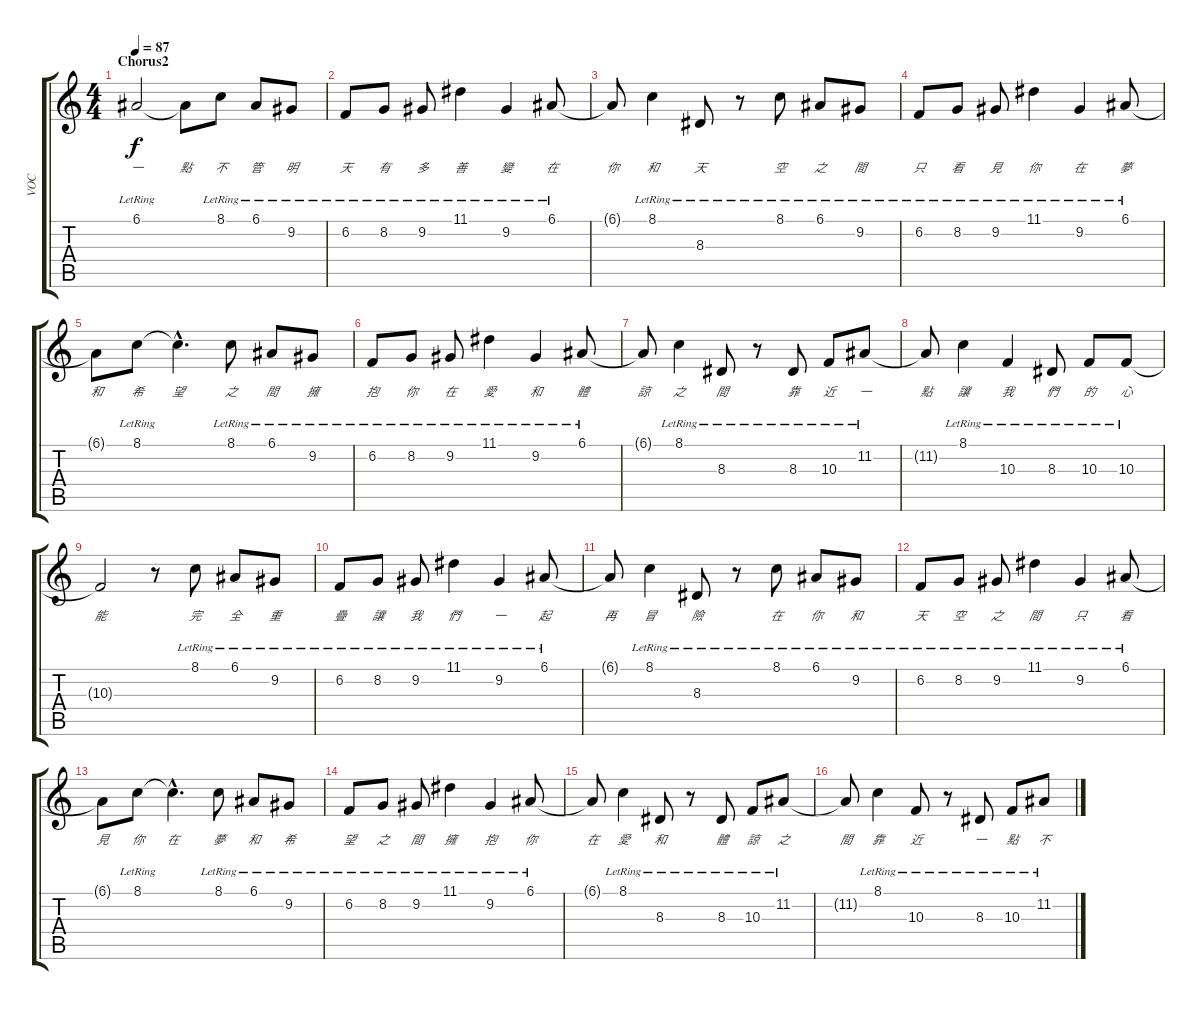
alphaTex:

\track ("VOC" "VOC") {instrument honkytonkpiano}
\staff {score tabs}
\tuning (E4 B3 G3 D3 A2 E2) {hide}
\ts (4 4)
\section ("" "Chorus2")
\tempo 87
\clef g2
\ks c
6.1{lr}.2{lyrics (0 "一") lyrics (1 "") lyrics (2 "") lyrics (3 "") lyrics (4 "") dy f} 6.1{t}.8{lyrics (0 "點") lyrics (1 "") lyrics (2 "") lyrics (3 "") lyrics (4 "")} 8.1{lr}.8{lyrics (0 "不") lyrics (1 "") lyrics (2 "") lyrics (3 "") lyrics (4 "")} 6.1{lr}.8{lyrics (0 "管") lyrics (1 "") lyrics (2 "") lyrics (3 "") lyrics (4 "")} 9.2{lr}.8{lyrics (0 "明") lyrics (1 "") lyrics (2 "") lyrics (3 "") lyrics (4 "")} |
6.2{lr}.8{lyrics (0 "天") lyrics (1 "") lyrics (2 "") lyrics (3 "") lyrics (4 "")} 8.2{lr}.8{lyrics (0 "有") lyrics (1 "") lyrics (2 "") lyrics (3 "") lyrics (4 "")} 9.2{lr}.8{lyrics (0 "多") lyrics (1 "") lyrics (2 "") lyrics (3 "") lyrics (4 "")} 11.1{lr}.4{lyrics (0 "善") lyrics (1 "") lyrics (2 "") lyrics (3 "") lyrics (4 "")} 9.2{lr}.4{lyrics (0 "變") lyrics (1 "") lyrics (2 "") lyrics (3 "") lyrics (4 "")} 6.1{lr}.8{lyrics (0 "在") lyrics (1 "") lyrics (2 "") lyrics (3 "") lyrics (4 "")} |
6.1{t}.8{lyrics (0 "你") lyrics (1 "") lyrics (2 "") lyrics (3 "") lyrics (4 "")} 8.1{lr}.4{lyrics (0 "和") lyrics (1 "") lyrics (2 "") lyrics (3 "") lyrics (4 "")} 8.3{lr}.8{lyrics (0 "天") lyrics (1 "") lyrics (2 "") lyrics (3 "") lyrics (4 "")} r.8 8.1{lr}.8{lyrics (0 "空") lyrics (1 "") lyrics (2 "") lyrics (3 "") lyrics (4 "")} 6.1{lr}.8{lyrics (0 "之") lyrics (1 "") lyrics (2 "") lyrics (3 "") lyrics (4 "")} 9.2{lr}.8{lyrics (0 "間　") lyrics (1 "") lyrics (2 "") lyrics (3 "") lyrics (4 "")} |
6.2{lr}.8{lyrics (0 "只") lyrics (1 "") lyrics (2 "") lyrics (3 "") lyrics (4 "")} 8.2{lr}.8{lyrics (0 "看") lyrics (1 "") lyrics (2 "") lyrics (3 "") lyrics (4 "")} 9.2{lr}.8{lyrics (0 "見") lyrics (1 "") lyrics (2 "") lyrics (3 "") lyrics (4 "")} 11.1{lr}.4{lyrics (0 "你") lyrics (1 "") lyrics (2 "") lyrics (3 "") lyrics (4 "")} 9.2{lr}.4{lyrics (0 "在") lyrics (1 "") lyrics (2 "") lyrics (3 "") lyrics (4 "")} 6.1{lr}.8{lyrics (0 "夢") lyrics (1 "") lyrics (2 "") lyrics (3 "") lyrics (4 "")} |
6.1{t}.8{lyrics (0 "和") lyrics (1 "") lyrics (2 "") lyrics (3 "") lyrics (4 "")} 8.1{lr}.8{lyrics (0 "希") lyrics (1 "") lyrics (2 "") lyrics (3 "") lyrics (4 "")} 8.1{hac t}.4{d lyrics (0 "望") lyrics (1 "") lyrics (2 "") lyrics (3 "") lyrics (4 "")} 8.1{lr}.8{lyrics (0 "之") lyrics (1 "") lyrics (2 "") lyrics (3 "") lyrics (4 "")} 6.1{lr}.8{lyrics (0 "間　") lyrics (1 "") lyrics (2 "") lyrics (3 "") lyrics (4 "")} 9.2{lr}.8{lyrics (0 "擁") lyrics (1 "") lyrics (2 "") lyrics (3 "") lyrics (4 "")} |
6.2{lr}.8{lyrics (0 "抱") lyrics (1 "") lyrics (2 "") lyrics (3 "") lyrics (4 "")} 8.2{lr}.8{lyrics (0 "你") lyrics (1 "") lyrics (2 "") lyrics (3 "") lyrics (4 "")} 9.2{lr}.8{lyrics (0 "在") lyrics (1 "") lyrics (2 "") lyrics (3 "") lyrics (4 "")} 11.1{lr}.4{lyrics (0 "愛") lyrics (1 "") lyrics (2 "") lyrics (3 "") lyrics (4 "")} 9.2{lr}.4{lyrics (0 "和") lyrics (1 "") lyrics (2 "") lyrics (3 "") lyrics (4 "")} 6.1{lr}.8{lyrics (0 "體") lyrics (1 "") lyrics (2 "") lyrics (3 "") lyrics (4 "")} |
6.1{t}.8{lyrics (0 "諒") lyrics (1 "") lyrics (2 "") lyrics (3 "") lyrics (4 "")} 8.1{lr}.4{lyrics (0 "之") lyrics (1 "") lyrics (2 "") lyrics (3 "") lyrics (4 "")} 8.3{lr}.8{lyrics (0 "間　") lyrics (1 "") lyrics (2 "") lyrics (3 "") lyrics (4 "")} r.8 8.3{lr}.8{lyrics (0 "靠") lyrics (1 "") lyrics (2 "") lyrics (3 "") lyrics (4 "")} 10.3{lr}.8{lyrics (0 "近") lyrics (1 "") lyrics (2 "") lyrics (3 "") lyrics (4 "")} 11.2{lr}.8{lyrics (0 "一") lyrics (1 "") lyrics (2 "") lyrics (3 "") lyrics (4 "")} |
11.2{t}.8{lyrics (0 "點") lyrics (1 "") lyrics (2 "") lyrics (3 "") lyrics (4 "")} 8.1{lr}.4{lyrics (0 "讓") lyrics (1 "") lyrics (2 "") lyrics (3 "") lyrics (4 "")} 10.3{lr}.4{lyrics (0 "我") lyrics (1 "") lyrics (2 "") lyrics (3 "") lyrics (4 "")} 8.3{lr}.8{lyrics (0 "們") lyrics (1 "") lyrics (2 "") lyrics (3 "") lyrics (4 "")} 10.3{lr}.8{lyrics (0 "的") lyrics (1 "") lyrics (2 "") lyrics (3 "") lyrics (4 "")} 10.3{lr}.8{lyrics (0 "心") lyrics (1 "") lyrics (2 "") lyrics (3 "") lyrics (4 "")} |
10.3{t}.2{lyrics (0 "能") lyrics (1 "") lyrics (2 "") lyrics (3 "") lyrics (4 "")} r.8 8.1{lr}.8{lyrics (0 "完") lyrics (1 "") lyrics (2 "") lyrics (3 "") lyrics (4 "")} 6.1{lr}.8{lyrics (0 "全") lyrics (1 "") lyrics (2 "") lyrics (3 "") lyrics (4 "")} 9.2{lr}.8{lyrics (0 "重") lyrics (1 "") lyrics (2 "") lyrics (3 "") lyrics (4 "")} |
6.2{lr}.8{lyrics (0 "疊") lyrics (1 "") lyrics (2 "") lyrics (3 "") lyrics (4 "")} 8.2{lr}.8{lyrics (0 "讓") lyrics (1 "") lyrics (2 "") lyrics (3 "") lyrics (4 "")} 9.2{lr}.8{lyrics (0 "我") lyrics (1 "") lyrics (2 "") lyrics (3 "") lyrics (4 "")} 11.1{lr}.4{lyrics (0 "們") lyrics (1 "") lyrics (2 "") lyrics (3 "") lyrics (4 "")} 9.2{lr}.4{lyrics (0 "一") lyrics (1 "") lyrics (2 "") lyrics (3 "") lyrics (4 "")} 6.1{lr}.8{lyrics (0 "起") lyrics (1 "") lyrics (2 "") lyrics (3 "") lyrics (4 "")} |
6.1{t}.8{lyrics (0 "再") lyrics (1 "") lyrics (2 "") lyrics (3 "") lyrics (4 "")} 8.1{lr}.4{lyrics (0 "冒") lyrics (1 "") lyrics (2 "") lyrics (3 "") lyrics (4 "")} 8.3{lr}.8{lyrics (0 "險") lyrics (1 "") lyrics (2 "") lyrics (3 "") lyrics (4 "")} r.8 8.1{lr}.8{lyrics (0 "在") lyrics (1 "") lyrics (2 "") lyrics (3 "") lyrics (4 "")} 6.1{lr}.8{lyrics (0 "你") lyrics (1 "") lyrics (2 "") lyrics (3 "") lyrics (4 "")} 9.2{lr}.8{lyrics (0 "和") lyrics (1 "") lyrics (2 "") lyrics (3 "") lyrics (4 "")} |
6.2{lr}.8{lyrics (0 "天") lyrics (1 "") lyrics (2 "") lyrics (3 "") lyrics (4 "")} 8.2{lr}.8{lyrics (0 "空") lyrics (1 "") lyrics (2 "") lyrics (3 "") lyrics (4 "")} 9.2{lr}.8{lyrics (0 "之") lyrics (1 "") lyrics (2 "") lyrics (3 "") lyrics (4 "")} 11.1{lr}.4{lyrics (0 "間　") lyrics (1 "") lyrics (2 "") lyrics (3 "") lyrics (4 "")} 9.2{lr}.4{lyrics (0 "只") lyrics (1 "") lyrics (2 "") lyrics (3 "") lyrics (4 "")} 6.1{lr}.8{lyrics (0 "看") lyrics (1 "") lyrics (2 "") lyrics (3 "") lyrics (4 "")} |
6.1{t}.8{lyrics (0 "見") lyrics (1 "") lyrics (2 "") lyrics (3 "") lyrics (4 "")} 8.1{lr}.8{lyrics (0 "你") lyrics (1 "") lyrics (2 "") lyrics (3 "") lyrics (4 "")} 8.1{hac t}.4{d lyrics (0 "在") lyrics (1 "") lyrics (2 "") lyrics (3 "") lyrics (4 "")} 8.1{lr}.8{lyrics (0 "夢") lyrics (1 "") lyrics (2 "") lyrics (3 "") lyrics (4 "")} 6.1{lr}.8{lyrics (0 "和") lyrics (1 "") lyrics (2 "") lyrics (3 "") lyrics (4 "")} 9.2{lr}.8{lyrics (0 "希") lyrics (1 "") lyrics (2 "") lyrics (3 "") lyrics (4 "")} |
6.2{lr}.8{lyrics (0 "望") lyrics (1 "") lyrics (2 "") lyrics (3 "") lyrics (4 "")} 8.2{lr}.8{lyrics (0 "之") lyrics (1 "") lyrics (2 "") lyrics (3 "") lyrics (4 "")} 9.2{lr}.8{lyrics (0 "間　") lyrics (1 "") lyrics (2 "") lyrics (3 "") lyrics (4 "")} 11.1{lr}.4{lyrics (0 "擁") lyrics (1 "") lyrics (2 "") lyrics (3 "") lyrics (4 "")} 9.2{lr}.4{lyrics (0 "抱") lyrics (1 "") lyrics (2 "") lyrics (3 "") lyrics (4 "")} 6.1{lr}.8{lyrics (0 "你") lyrics (1 "") lyrics (2 "") lyrics (3 "") lyrics (4 "")} |
6.1{t}.8{lyrics (0 "在") lyrics (1 "") lyrics (2 "") lyrics (3 "") lyrics (4 "")} 8.1{lr}.4{lyrics (0 "愛") lyrics (1 "") lyrics (2 "") lyrics (3 "") lyrics (4 "")} 8.3{lr}.8{lyrics (0 "和") lyrics (1 "") lyrics (2 "") lyrics (3 "") lyrics (4 "")} r.8 8.3{lr}.8{lyrics (0 "體") lyrics (1 "") lyrics (2 "") lyrics (3 "") lyrics (4 "")} 10.3{lr}.8{lyrics (0 "諒") lyrics (1 "") lyrics (2 "") lyrics (3 "") lyrics (4 "")} 11.2{lr}.8{lyrics (0 "之") lyrics (1 "") lyrics (2 "") lyrics (3 "") lyrics (4 "")} |
11.2{t}.8{lyrics (0 "間　") lyrics (1 "") lyrics (2 "") lyrics (3 "") lyrics (4 "")} 8.1{lr}.4{lyrics (0 "靠") lyrics (1 "") lyrics (2 "") lyrics (3 "") lyrics (4 "")} 10.3{lr}.8{lyrics (0 "近") lyrics (1 "") lyrics (2 "") lyrics (3 "") lyrics (4 "")} r.8 8.3{lr}.8{lyrics (0 "一") lyrics (1 "") lyrics (2 "") lyrics (3 "") lyrics (4 "")} 10.3{lr}.8{lyrics (0 "點") lyrics (1 "") lyrics (2 "") lyrics (3 "") lyrics (4 "")} 11.2{lr}.8{lyrics (0 "不") lyrics (1 "") lyrics (2 "") lyrics (3 "") lyrics (4 "")}
